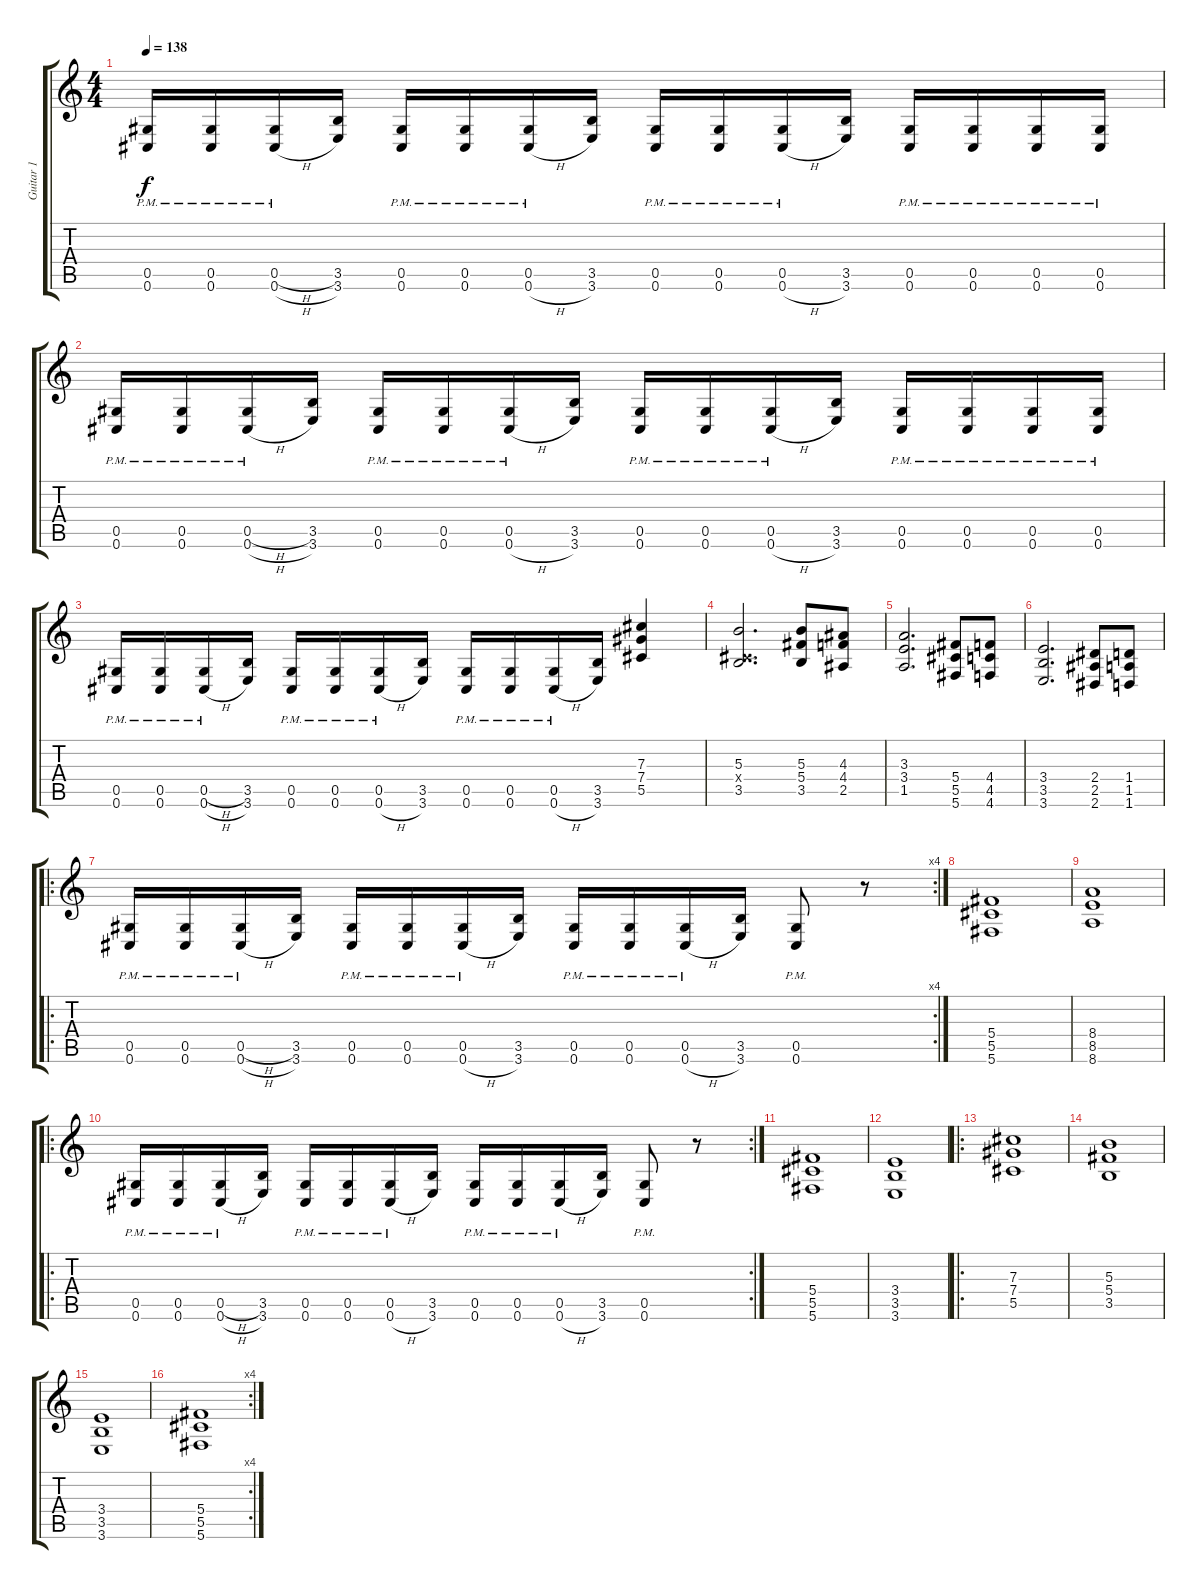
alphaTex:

\track ("Guitar 1" "Guitar 1") {instrument distortionguitar}
\staff {score tabs}
\tuning (Eb4 Bb3 Gb3 Db3 Ab2 Db2) {hide}
\ts (4 4)
\tempo 138
\clef g2
\ks c
(0.5{pm} 0.6{pm}).16{dy f} (0.5{pm} 0.6{pm}).16 (0.5{h pm} 0.6{h pm}).16 (3.5 3.6).16 (0.5{pm} 0.6{pm}).16 (0.5{pm} 0.6{pm}).16 (0.5{pm} 0.6{h pm}).16 (3.5 3.6).16 (0.5{pm} 0.6{pm}).16 (0.5{pm} 0.6{pm}).16 (0.5{pm} 0.6{h pm}).16 (3.5 3.6).16 (0.5{pm} 0.6{pm}).16 (0.5{pm} 0.6{pm}).16 (0.5{pm} 0.6{pm}).16 (0.5{pm} 0.6{pm}).16 |
(0.5{pm} 0.6{pm}).16 (0.5{pm} 0.6{pm}).16 (0.5{h pm} 0.6{h pm}).16 (3.5 3.6).16 (0.5{pm} 0.6{pm}).16 (0.5{pm} 0.6{pm}).16 (0.5{pm} 0.6{h pm}).16 (3.5 3.6).16 (0.5{pm} 0.6{pm}).16 (0.5{pm} 0.6{pm}).16 (0.5{pm} 0.6{h pm}).16 (3.5 3.6).16 (0.5{pm} 0.6{pm}).16 (0.5{pm} 0.6{pm}).16 (0.5{pm} 0.6{pm}).16 (0.5{pm} 0.6{pm}).16 |
(0.5{pm} 0.6{pm}).16 (0.5{pm} 0.6{pm}).16 (0.5{h pm} 0.6{h pm}).16 (3.5 3.6).16 (0.5{pm} 0.6{pm}).16 (0.5{pm} 0.6{pm}).16 (0.5{pm} 0.6{h pm}).16 (3.5 3.6).16 (0.5{pm} 0.6{pm}).16 (0.5{pm} 0.6{pm}).16 (0.5{pm} 0.6{h pm}).16 (3.5 3.6).16 (7.3 7.4 5.5).4 |
(5.3 0.4{x} 3.5).2{d} (5.3 5.4 3.5).8 (4.3 4.4 2.5).8 |
(3.3 3.4 1.5).2{d} (5.4 5.5 5.6).8 (4.4 4.5 4.6).8 |
(3.4 3.5 3.6).2{d} (2.4 2.5 2.6).8 (1.4 1.5 1.6).8 |
\ro
\rc 4
(0.5{pm} 0.6{pm}).16 (0.5{pm} 0.6{pm}).16 (0.5{h pm} 0.6{h pm}).16 (3.5 3.6).16 (0.5{pm} 0.6{pm}).16 (0.5{pm} 0.6{pm}).16 (0.5{pm} 0.6{h pm}).16 (3.5 3.6).16 (0.5{pm} 0.6{pm}).16 (0.5{pm} 0.6{pm}).16 (0.5{pm} 0.6{h pm}).16 (3.5 3.6).16 (0.5{pm} 0.6{pm}).8 r.8 |
(5.4 5.5 5.6).1 |
(8.4 8.5 8.6).1 |
\ro
\rc 2
(0.5{pm} 0.6{pm}).16 (0.5{pm} 0.6{pm}).16 (0.5{h pm} 0.6{h pm}).16 (3.5 3.6).16 (0.5{pm} 0.6{pm}).16 (0.5{pm} 0.6{pm}).16 (0.5{pm} 0.6{h pm}).16 (3.5 3.6).16 (0.5{pm} 0.6{pm}).16 (0.5{pm} 0.6{pm}).16 (0.5{pm} 0.6{h pm}).16 (3.5 3.6).16 (0.5{pm} 0.6{pm}).8 r.8 |
(5.4 5.5 5.6).1 |
(3.4 3.5 3.6).1 |
\ro
(7.3 7.4 5.5).1 |
(5.3 5.4 3.5).1 |
(3.4 3.5 3.6).1 |
\rc 4
(5.4 5.5 5.6).1
